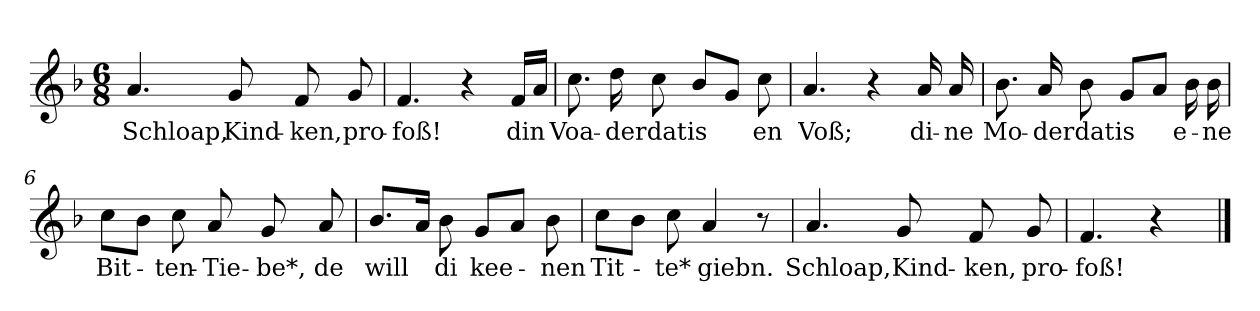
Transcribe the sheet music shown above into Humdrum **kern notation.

**kern	**text
*part1	*part1
*staff1	*staff1
*clefG2	*
*k[b-]	*
*F:	*
*M6/8	*
=1	=1
4.a	Schloap,
8g	Kind-
8f	-ken,
8g	pro-
=2	=2
4.f	-foß!
4r	.
16fLL	din
16aJJ	.
=3	=3
8.cc	Voa-
16dd	-der
8cc	dat
8b-L	is
8gJ	.
8cc	en
=4	=4
4.a	Voß;
4r	.
16a	di-
16a	-ne
=5	=5
8.b-	Mo-
16a	-der
8b-	dat
8gL	is
8aJ	.
16b-	e-
16b-	-ne
=6	=6
8ccL	Bit-
8b-J	.
8cc	-ten-
8a	-Tie-
8g	-be*,
8a	de
=7	=7
8.b-L	will
16aJk	.
8b-	di
8gL	kee-
8aJ	.
8b-	-nen
=8	=8
8ccL	Tit-
8b-J	.
8cc	-te*
4a	giebn.
8r	.
=9	=9
4.a	Schloap,
8g	Kind-
8f	-ken,
8g	pro-
=10	=10
4.f	-foß!
!LO:N:vis=4	!
4.r	.
==	==
*-	*-
